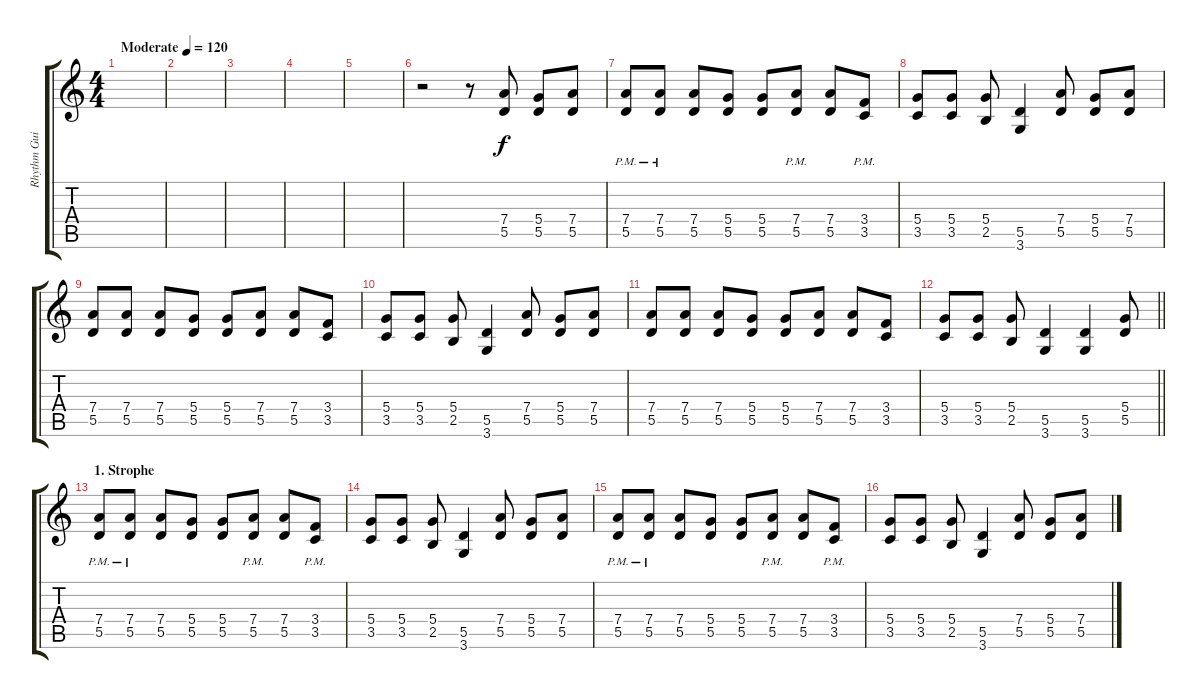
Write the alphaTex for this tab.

\track ("Rhythm Guitar" "Rhythm Gui") {instrument overdrivenguitar}
\staff {score tabs}
\tuning (E4 B3 G3 D3 A2 E2) {hide}
\ts (4 4)
\tempo (120 "Moderate")
\clef g2
\ks c
|
|
|
|
|
r.2 r.8 (7.4 5.5).8 (5.4 5.5).8 (7.4 5.5).8 |
(7.4{pm} 5.5{pm}).8 (7.4{pm} 5.5{pm}).8 (7.4 5.5).8 (5.4 5.5).8 (5.4 5.5).8 (7.4{pm} 5.5{pm}).8 (7.4 5.5).8 (3.4{pm} 3.5{pm}).8 |
(5.4 3.5).8 (5.4 3.5).8 (5.4 2.5).8 (5.5 3.6).4 (7.4 5.5).8 (5.4 5.5).8 (7.4 5.5).8 |
(7.4 5.5).8 (7.4 5.5).8 (7.4 5.5).8 (5.4 5.5).8 (5.4 5.5).8 (7.4 5.5).8 (7.4 5.5).8 (3.4 3.5).8 |
(5.4 3.5).8 (5.4 3.5).8 (5.4 2.5).8 (5.5 3.6).4 (7.4 5.5).8 (5.4 5.5).8 (7.4 5.5).8 |
(7.4 5.5).8 (7.4 5.5).8 (7.4 5.5).8 (5.4 5.5).8 (5.4 5.5).8 (7.4 5.5).8 (7.4 5.5).8 (3.4 3.5).8 |
\barLineRight lightlight
(5.4 3.5).8 (5.4 3.5).8 (5.4 2.5).8 (5.5 3.6).4 (5.5 3.6).4 (5.4 5.5).8 |
\section ("" "1. Strophe")
(7.4{pm} 5.5{pm}).8 (7.4{pm} 5.5{pm}).8 (7.4 5.5).8 (5.4 5.5).8 (5.4 5.5).8 (7.4{pm} 5.5{pm}).8 (7.4 5.5).8 (3.4{pm} 3.5{pm}).8 |
(5.4 3.5).8 (5.4 3.5).8 (5.4 2.5).8 (5.5 3.6).4 (7.4 5.5).8 (5.4 5.5).8 (7.4 5.5).8 |
(7.4{pm} 5.5{pm}).8 (7.4{pm} 5.5{pm}).8 (7.4 5.5).8 (5.4 5.5).8 (5.4 5.5).8 (7.4{pm} 5.5{pm}).8 (7.4 5.5).8 (3.4{pm} 3.5{pm}).8 |
(5.4 3.5).8 (5.4 3.5).8 (5.4 2.5).8 (5.5 3.6).4 (7.4 5.5).8 (5.4 5.5).8 (7.4 5.5).8
